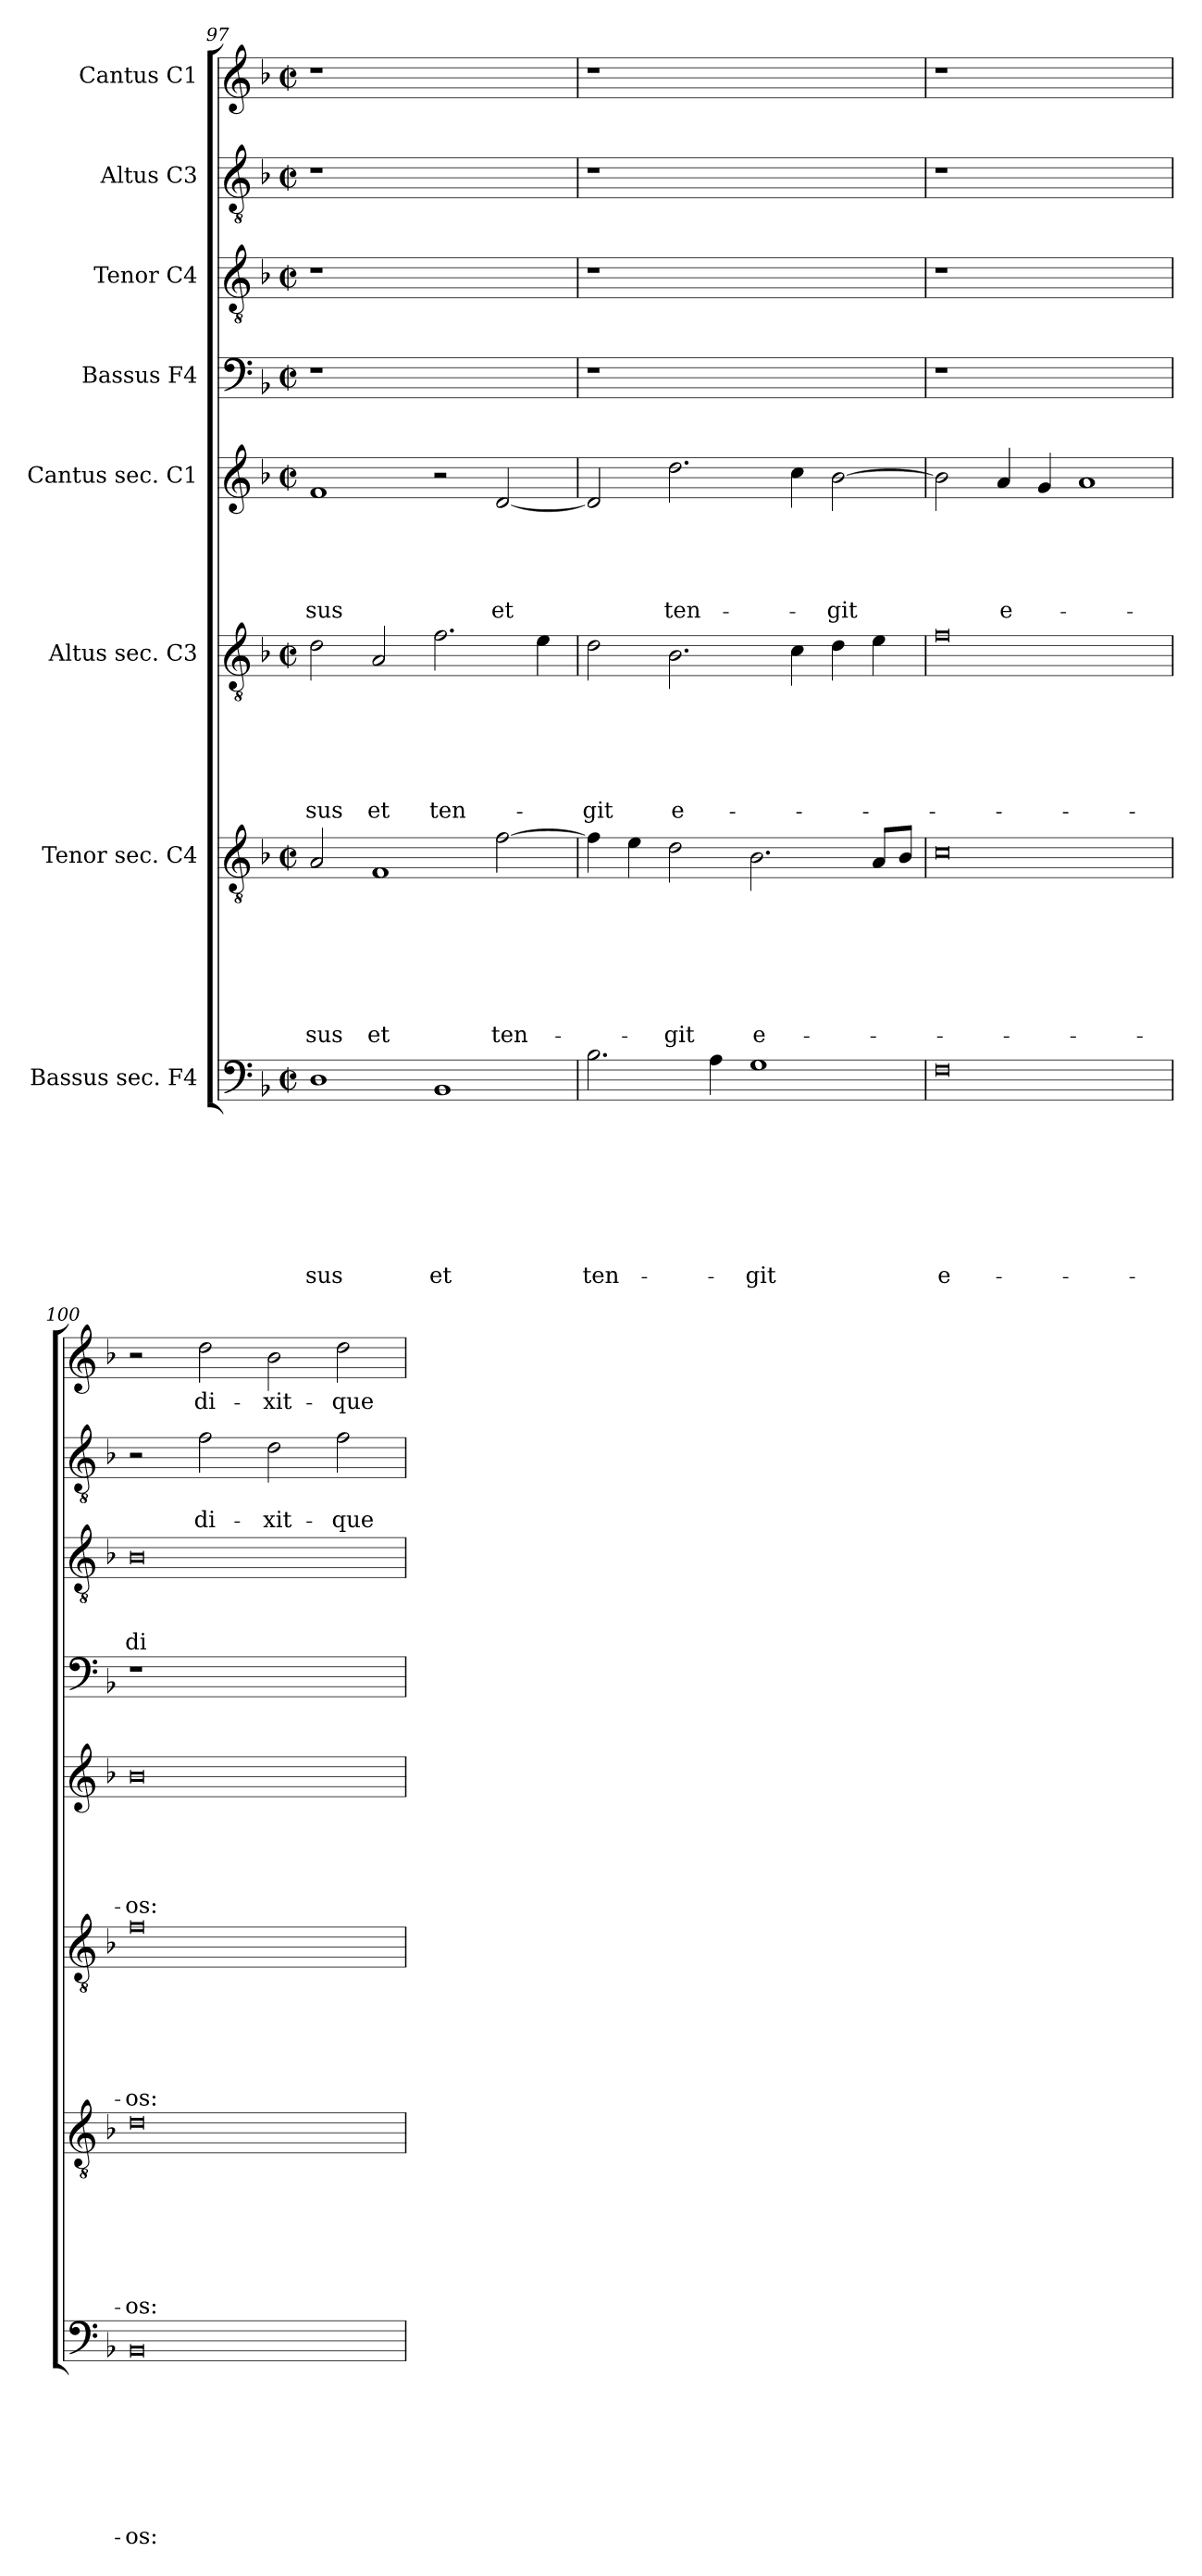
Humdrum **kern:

**kern	**text	**text	**text	**text	**text	**text	**text	**text	**kern	**text	**text	**text	**text	**text	**text	**text	**kern	**text	**text	**text	**text	**text	**text	**kern	**text	**text	**text	**text	**text	**kern	**kern	**text	**text	**text	**kern	**text	**text	**kern	**text
*part8	*part8	*part8	*part8	*part8	*part8	*part8	*part8	*part8	*part7	*part7	*part7	*part7	*part7	*part7	*part7	*part7	*part6	*part6	*part6	*part6	*part6	*part6	*part6	*part5	*part5	*part5	*part5	*part5	*part5	*part4	*part3	*part3	*part3	*part3	*part2	*part2	*part2	*part1	*part1
*staff8	*staff8	*staff8	*staff8	*staff8	*staff8	*staff8	*staff8	*staff8	*staff7	*staff7	*staff7	*staff7	*staff7	*staff7	*staff7	*staff7	*staff6	*staff6	*staff6	*staff6	*staff6	*staff6	*staff6	*staff5	*staff5	*staff5	*staff5	*staff5	*staff5	*staff4	*staff3	*staff3	*staff3	*staff3	*staff2	*staff2	*staff2	*staff1	*staff1
*I"Bassus sec. F4	*	*	*	*	*	*	*	*	*I"Tenor sec. C4	*	*	*	*	*	*	*	*I"Altus sec. C3	*	*	*	*	*	*	*I"Cantus sec. C1	*	*	*	*	*	*I"Bassus F4	*I"Tenor  C4	*	*	*	*I"Altus C3	*	*	*I"Cantus C1	*
*clefF4	*	*	*	*	*	*	*	*	*clefGv2	*	*	*	*	*	*	*	*clefGv2	*	*	*	*	*	*	*clefG2	*	*	*	*	*	*clefF4	*clefGv2	*	*	*	*clefGv2	*	*	*clefG2	*
*k[b-]	*	*	*	*	*	*	*	*	*k[b-]	*	*	*	*	*	*	*	*k[b-]	*	*	*	*	*	*	*k[b-]	*	*	*	*	*	*k[b-]	*k[b-]	*	*	*	*k[b-]	*	*	*k[b-]	*
*F:	*	*	*	*	*	*	*	*	*F:	*	*	*	*	*	*	*	*F:	*	*	*	*	*	*	*F:	*	*	*	*	*	*F:	*F:	*	*	*	*F:	*	*	*F:	*
*M2/2	*	*	*	*	*	*	*	*	*M2/2	*	*	*	*	*	*	*	*M2/2	*	*	*	*	*	*	*M2/2	*	*	*	*	*	*M2/2	*M2/2	*	*	*	*M2/2	*	*	*M2/2	*
*met(c|)	*	*	*	*	*	*	*	*	*met(c|)	*	*	*	*	*	*	*	*met(c|)	*	*	*	*	*	*	*met(c|)	*	*	*	*	*	*met(c|)	*met(c|)	*	*	*	*met(c|)	*	*	*met(c|)	*
=97	=97	=97	=97	=97	=97	=97	=97	=97	=97	=97	=97	=97	=97	=97	=97	=97	=97	=97	=97	=97	=97	=97	=97	=97	=97	=97	=97	=97	=97	=97	=97	=97	=97	=97	=97	=97	=97	=97	=97
1D	.	.	.	.	.	.	.	-sus	2A/	.	.	.	.	.	.	-sus	2d\	.	.	.	.	.	-sus	1f	.	.	.	.	-sus	1r	1r	.	.	.	1r	.	.	1r	.
.	.	.	.	.	.	.	.	.	1F	.	.	.	.	.	.	et	2A/	.	.	.	.	.	et	.	.	.	.	.	.	.	.	.	.	.	.	.	.	.	.
1BB-	.	.	.	.	.	.	.	et	.	.	.	.	.	.	.	.	2.f\	.	.	.	.	.	ten-	2r	.	.	.	.	.	1ryy	1ryy	.	.	.	1ryy	.	.	1ryy	.
.	.	.	.	.	.	.	.	.	[2f\	.	.	.	.	.	.	ten-	.	.	.	.	.	.	.	[2d/	.	.	.	.	et	.	.	.	.	.	.	.	.	.	.
.	.	.	.	.	.	.	.	.	.	.	.	.	.	.	.	.	4e\	.	.	.	.	.	.	.	.	.	.	.	.	.	.	.	.	.	.	.	.	.	.
=98	=98	=98	=98	=98	=98	=98	=98	=98	=98	=98	=98	=98	=98	=98	=98	=98	=98	=98	=98	=98	=98	=98	=98	=98	=98	=98	=98	=98	=98	=98	=98	=98	=98	=98	=98	=98	=98	=98	=98
2.B-\	.	.	.	.	.	.	.	ten-	4f\]	.	.	.	.	.	.	.	2d\	.	.	.	.	.	-git	2d/]	.	.	.	.	.	1r	1r	.	.	.	1r	.	.	1r	.
.	.	.	.	.	.	.	.	.	4e\	.	.	.	.	.	.	.	.	.	.	.	.	.	.	.	.	.	.	.	.	.	.	.	.	.	.	.	.	.	.
.	.	.	.	.	.	.	.	.	2d\	.	.	.	.	.	.	-git	2.B-\	.	.	.	.	.	e-	2.dd\	.	.	.	.	ten-	.	.	.	.	.	.	.	.	.	.
4A\	.	.	.	.	.	.	.	.	.	.	.	.	.	.	.	.	.	.	.	.	.	.	.	.	.	.	.	.	.	.	.	.	.	.	.	.	.	.	.
1G	.	.	.	.	.	.	.	-git	2.B-\	.	.	.	.	.	.	e-	.	.	.	.	.	.	.	.	.	.	.	.	.	1ryy	1ryy	.	.	.	1ryy	.	.	1ryy	.
.	.	.	.	.	.	.	.	.	.	.	.	.	.	.	.	.	4c\	.	.	.	.	.	.	4cc\	.	.	.	.	.	.	.	.	.	.	.	.	.	.	.
.	.	.	.	.	.	.	.	.	.	.	.	.	.	.	.	.	4d\	.	.	.	.	.	.	[2b-\	.	.	.	.	-git	.	.	.	.	.	.	.	.	.	.
.	.	.	.	.	.	.	.	.	8A/L	.	.	.	.	.	.	.	4e\	.	.	.	.	.	.	.	.	.	.	.	.	.	.	.	.	.	.	.	.	.	.
.	.	.	.	.	.	.	.	.	8B-/J	.	.	.	.	.	.	.	.	.	.	.	.	.	.	.	.	.	.	.	.	.	.	.	.	.	.	.	.	.	.
=99	=99	=99	=99	=99	=99	=99	=99	=99	=99	=99	=99	=99	=99	=99	=99	=99	=99	=99	=99	=99	=99	=99	=99	=99	=99	=99	=99	=99	=99	=99	=99	=99	=99	=99	=99	=99	=99	=99	=99
0F	.	.	.	.	.	.	.	e-	0c	.	.	.	.	.	.	.	0f	.	.	.	.	.	.	2b-\]	.	.	.	.	.	1r	1r	.	.	.	1r	.	.	1r	.
.	.	.	.	.	.	.	.	.	.	.	.	.	.	.	.	.	.	.	.	.	.	.	.	4a/	.	.	.	.	e-	.	.	.	.	.	.	.	.	.	.
.	.	.	.	.	.	.	.	.	.	.	.	.	.	.	.	.	.	.	.	.	.	.	.	4g/	.	.	.	.	.	.	.	.	.	.	.	.	.	.	.
.	.	.	.	.	.	.	.	.	.	.	.	.	.	.	.	.	.	.	.	.	.	.	.	1a	.	.	.	.	.	1ryy	1ryy	.	.	.	1ryy	.	.	1ryy	.
=100	=100	=100	=100	=100	=100	=100	=100	=100	=100	=100	=100	=100	=100	=100	=100	=100	=100	=100	=100	=100	=100	=100	=100	=100	=100	=100	=100	=100	=100	=100	=100	=100	=100	=100	=100	=100	=100	=100	=100
0BB-	.	.	.	.	.	.	.	-os:	0d	.	.	.	.	.	.	-os:	0f	.	.	.	.	.	-os:	0b-	.	.	.	.	-os:	1r	0B-	.	.	di-	2r	.	.	2r	.
.	.	.	.	.	.	.	.	.	.	.	.	.	.	.	.	.	.	.	.	.	.	.	.	.	.	.	.	.	.	.	.	.	.	.	2f\	.	di-	2dd\	di-
.	.	.	.	.	.	.	.	.	.	.	.	.	.	.	.	.	.	.	.	.	.	.	.	.	.	.	.	.	.	1ryy	.	.	.	.	2d\	.	-xit-	2b-\	-xit-
.	.	.	.	.	.	.	.	.	.	.	.	.	.	.	.	.	.	.	.	.	.	.	.	.	.	.	.	.	.	.	.	.	.	.	2f\	.	-que	2dd\	-que
=	=	=	=	=	=	=	=	=	=	=	=	=	=	=	=	=	=	=	=	=	=	=	=	=	=	=	=	=	=	=	=	=	=	=	=	=	=	=	=
*-	*-	*-	*-	*-	*-	*-	*-	*-	*-	*-	*-	*-	*-	*-	*-	*-	*-	*-	*-	*-	*-	*-	*-	*-	*-	*-	*-	*-	*-	*-	*-	*-	*-	*-	*-	*-	*-	*-	*-
